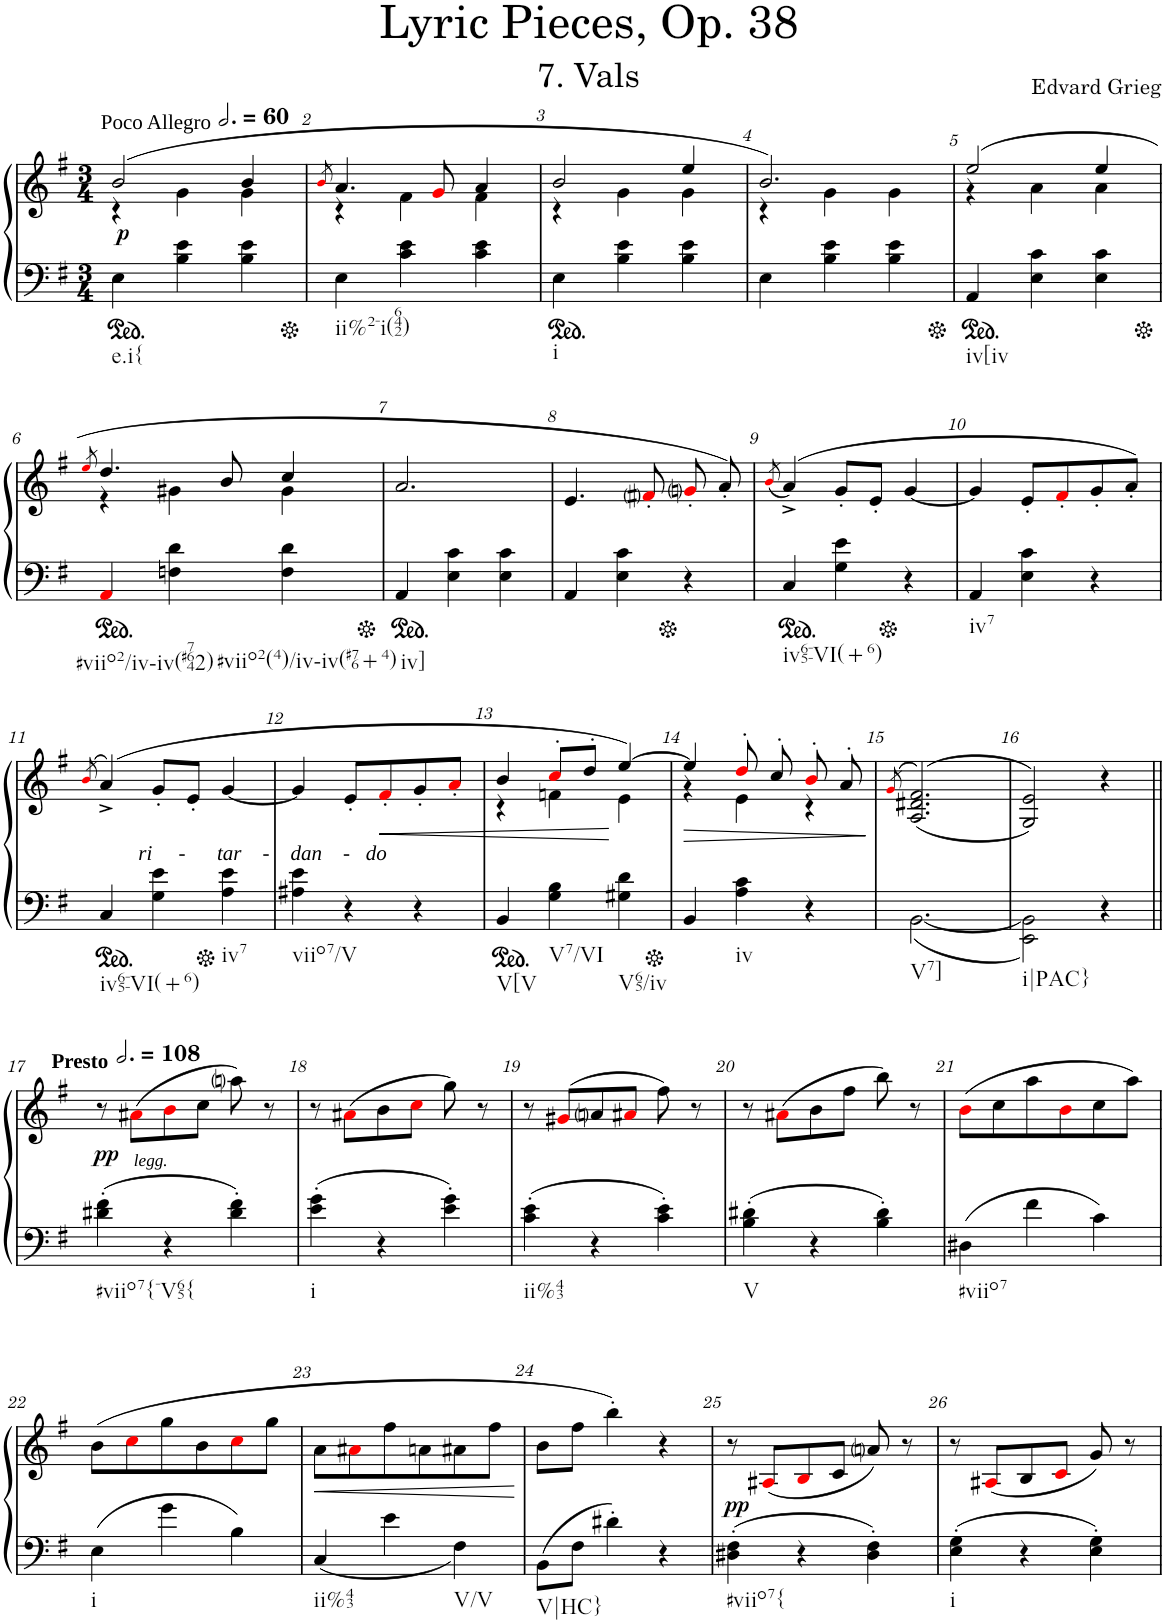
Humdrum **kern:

**kern	**kern	**dynam
*part1	*part1	*part1
*staff2	*staff1	*staff1/2
*I"Midi_1	*	*
*clefF4	*clefG2	*
*k[f#]	*k[f#]	*
*G:	*G:	*
*M3/4	*M3/4	*
*MM180	*MM180	*
=1	=1	=1
*	*^	*
!	!LO:TX:a:t=Poco Allegro	!	!
!LO:TX:b:t=e.i{	!	!	!
!	!	!	!LO:DY:b
4E\	(>2b/	4r	p
4B\ 4e\	.	4g\	.
4B\ 4e\	4b/	4g\	.
=2	=2	=2	=2
.	8qbi/	.	.
!LO:TX:b:t=ii%2-i(642)	!	!	!
4E\	4.a/	4r	.
4c\ 4e\	.	4f#\	.
.	8gi/	.	.
4c\ 4e\	4a/	4f#\	.
=3	=3	=3	=3
!LO:TX:b:t=i	!	!	!
4E\	2b/	4r	.
4B\ 4e\	.	4g\	.
4B\ 4e\	4ee/	4g\	.
=4	=4	=4	=4
4E\	2.b/)	4r	.
4B\ 4e\	.	4g\	.
4B\ 4e\	.	4g\	.
=5	=5	=5	=5
!LO:TX:b:t=iv[iv	!	!	!
4AA/	(2ee/	4r	.
4E\ 4c\	.	4a\	.
4E\ 4c\	4ee/	4a\	.
!!LO:LB:g=z	!!
=6	=6	=6	=6
.	8qeei/	.	.
!LO:TX:b:t=#viio2/iv-iv(#7642)	!	!	!
4AAi/	4.dd/	4r	.
4Fn\ 4d\	.	4g#X\	.
.	8b/	.	.
!LO:TX:b:t=#viio2(4)/iv-iv(#76+4)	!	!	!
4F\ 4d\	4cc/	4g#\	.
=7	=7	=7	=7
!LO:TX:b:t=iv]	!	!	!
4AA/	2.a/	2ryy	.
4E\ 4c\	.	.	.
4E\ 4c\	.	4ryy	.
=8	=8	=8	=8
4AA/	4.e/	2ryy	.
4E\ 4c\	.	.	.
.	8f#j'i/	.	.
4r	8gnj'i/	4ryy	.
.	8a'/)	.	.
=9	=9	=9	=9
.	(8qbi/	.	.
!LO:TX:b:t=iv65-VI(+6)	!	!	!
4C/	(>4a^/)	2ryy	.
4G\ 4e\	8g'/L	.	.
.	8e'/J	.	.
4r	[4g/	4ryy	.
=10	=10	=10	=10
!LO:TX:b:t=iv7	!	!	!
4AA/	4g/]	2ryy	.
4E\ 4c\	8e'/L	.	.
.	8f#'i/	.	.
4r	8g'/	4ryy	.
.	8a'/J)	.	.
!!LO:LB:g=z	!!
=11	=11	=11	=11
.	(>8qbi/	.	.
!LO:TX:b:t=iv65-VI(+6)	!	!	!
4C/	(>4a^/)	2ryy	.
!LO:TX:a:i:t=ri     -      tar    -    dan    -   do	!	!	!
4G\ 4e\	8g'/L	.	.
.	8e'/J	.	.
!LO:TX:b:t=iv7	!	!	!
4A\ 4e\	[4g/	4ryy	.
=12	=12	=12	=12
!LO:TX:b:t=viio7/V	!	!	!
4A#X\ 4e\	4g/]	2ryy	.
4r	8e'/L	.	.
!	!	!	!LO:HP:b
.	8f#'i/	.	<
4r	8g'/	4ryy	.
.	8a'i/J	.	.
=13	=13	=13	=13
!LO:TX:b:t=V[V	!	!	!
4BB/	4b/	4r	.
!LO:TX:b:t=V7/VI	!	!	!
4G\ 4B\	8cc'i/L	4fn\	.
.	8dd'/J	.	.
!LO:TX:b:t=V65/iv	!	!	!
4G#X\ 4d\	[4ee/)	4e\	[
=14	=14	=14	=14
!	!	!	!LO:HP:b
4BB/	4ee/]	4r	>
!LO:TX:b:t=iv	!	!	!
4A\ 4c\	8dd'i/	4e\	.
.	8cc'/	.	.
4r	8b'i/	4r	.
.	8a'/	.	.
*	*v	*v	*
.	.	]
=15	=15	=15
.	(>8qgi/	.
*	*^	*
!LO:TX:b:t=V7]	!	!	!
[<2.BB\	(>(<2.A/ 2.d#X/ 2.f#/)	2ryy	.
.	.	4ryy	.
=16	=16	=16	=16
!LO:TX:b:t=i|PAC}	!	!	!
2EE\ 2BB\]	2G/ 2e/))	2ryy	.
4r	4r	4ryy	.
*	*v	*v	*
!!LO:LB:g=z
=17||	=17||	=17||
*	*MM324	*
*	*^	*
!	!LO:TX:a:B:t=Presto	!	!
!LO:TX:b:t=#viio7{-V65{	!	!	!
!	!	!	!LO:DY:b
*	*v	*v	*
4d#X\' 4f#\'	8r	pp
!	!LO:TX:b:i:t=legg.	!
.	(>8a#Xi\L	.
4r	8bi\	.
.	8cc\J	.
4d#\' 4f#\'	8aanj\)	.
.	8r	.
=18	=18	=18
!LO:TX:b:t=i	!	!
4e\' 4g\'	8r	.
.	(>8a#Xi\L	.
4r	8b\	.
.	8cci\J	.
4e\' 4g\'	8gg\)	.
.	8r	.
=19	=19	=19
!LO:TX:b:t=ii%43	!	!
4c\' 4e\'	8r	.
.	(>8g#Xi/L	.
4r	8anj/	.
.	8a#Xi/J	.
4c\' 4e\'	8ff#\)	.
.	8r	.
=20	=20	=20
!LO:TX:b:t=V	!	!
4B\' 4d#X\'	8r	.
.	(>8a#Xi\L	.
4r	8b\	.
.	8ff#\J	.
4B\' 4d#\'	8bb\)	.
.	8r	.
=21	=21	=21
!LO:TX:b:t=#viio7	!	!
4D#X\	(>8bi\L	.
.	8cc\	.
4f#\	8aa\	.
.	8bi\	.
4c\	8cc\	.
.	8aa\J)	.
!!LO:LB:g=z
=22	=22	=22
!LO:TX:b:t=i	!	!
4E\	(>8b\L	.
.	8cci\	.
4g\	8gg\	.
.	8b\	.
4B\	8cci\	.
.	8gg\J	.
=23	=23	=23
!LO:TX:b:t=ii%43	!	!
!	!	!LO:HP:b
4C/	8a\L	<
.	8a#Xi\	.
4e\	8ff#\	.
.	8an\	.
!LO:TX:b:t=V/V	!	!
4F#\	8a#X\	.
.	8ff#\J	.
.	.	[
=24	=24	=24
!LO:TX:b:t=V|HC}	!	!
8BB\L	8b\L	.
8F#\J	8ff#\J	.
4d#X'\	4bb'\)	.
4r	4r	.
=25	=25	=25
!LO:TX:b:t=#viio7{	!	!
!	!	!LO:DY:b
4D#X\' 4F#\'	8r	pp
.	(<8A#Xi/L	.
4r	8Bi/	.
.	8c/J	.
4D#\' 4F#\'	8anj/)	.
.	8r	.
=26	=26	=26
!LO:TX:b:t=i	!	!
4E\' 4G\'	8r	.
.	(<8A#Xi/L	.
4r	8B/	.
.	8ci/J	.
4E\' 4G\'	8g/)	.
.	8r	.
=	=	=
*-	*-	*-
